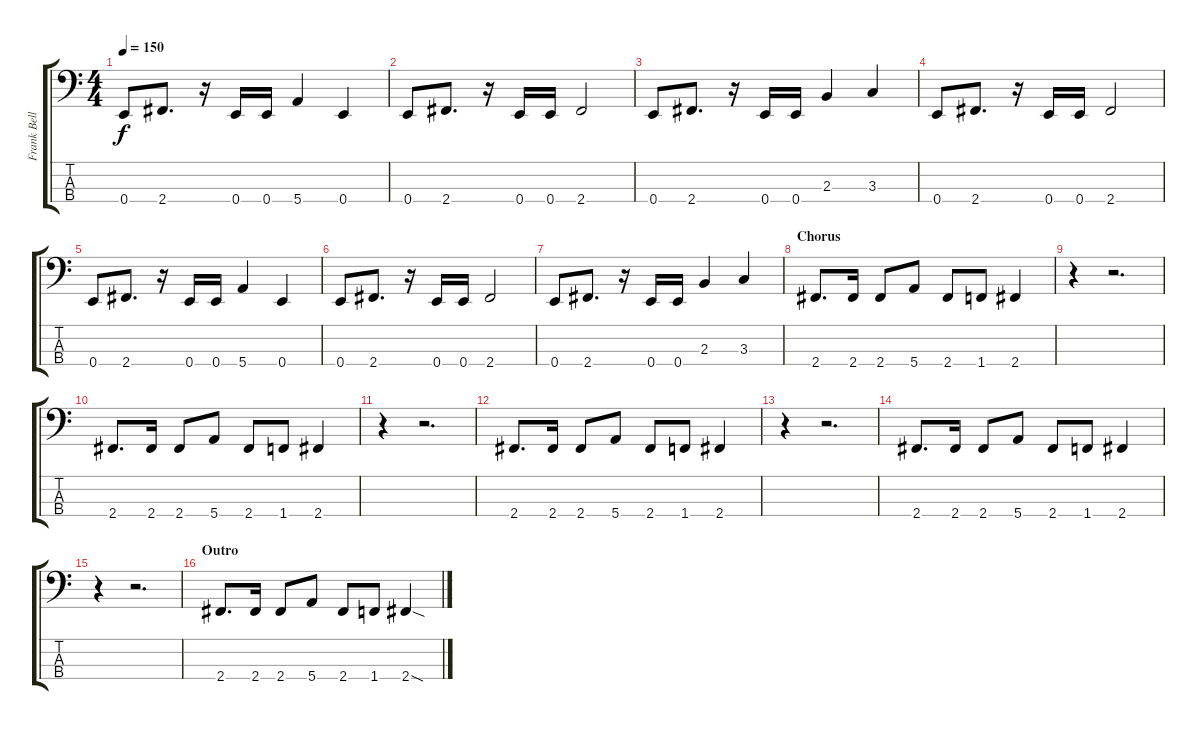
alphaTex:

\track ("Frank Bello" "Frank Bell") {instrument electricbasspick}
\staff {score tabs}
\tuning (G2 D2 A1 E1) {hide}
\ts (4 4)
\tempo 150
\clef f4
\ks c
0.4.8{dy f} 2.4.8{d} r.16 0.4.16 0.4.16 5.4.4 0.4.4 |
0.4.8 2.4.8{d} r.16 0.4.16 0.4.16 2.4.2 |
0.4.8 2.4.8{d} r.16 0.4.16 0.4.16 2.3.4 3.3.4 |
0.4.8 2.4.8{d} r.16 0.4.16 0.4.16 2.4.2 |
0.4.8 2.4.8{d} r.16 0.4.16 0.4.16 5.4.4 0.4.4 |
0.4.8 2.4.8{d} r.16 0.4.16 0.4.16 2.4.2 |
0.4.8 2.4.8{d} r.16 0.4.16 0.4.16 2.3.4 3.3.4 |
\section ("" "Chorus")
2.4.8{d} 2.4.16 2.4.8 5.4.8 2.4.8 1.4.8 2.4.4 |
r.4 r.2{d} |
2.4.8{d} 2.4.16 2.4.8 5.4.8 2.4.8 1.4.8 2.4.4 |
r.4 r.2{d} |
2.4.8{d} 2.4.16 2.4.8 5.4.8 2.4.8 1.4.8 2.4.4 |
r.4 r.2{d} |
2.4.8{d} 2.4.16 2.4.8 5.4.8 2.4.8 1.4.8 2.4.4 |
r.4 r.2{d} |
\section ("" "Outro")
2.4.8{d} 2.4.16 2.4.8 5.4.8 2.4.8 1.4.8 2.4{sod}.4
